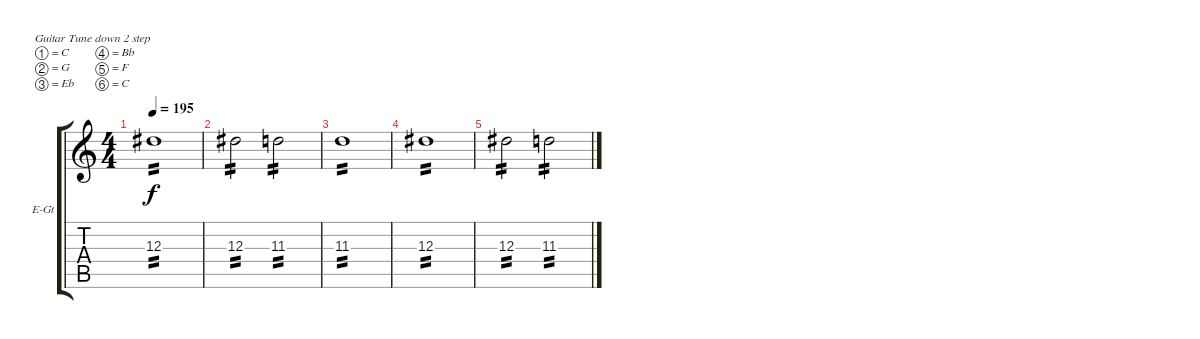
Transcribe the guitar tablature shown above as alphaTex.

\defaultSystemsLayout 4
\bracketExtendMode groupsimilarinstruments
\firstSystemTrackNameOrientation horizontal
\otherSystemsTrackNameOrientation horizontal
\track ("Electric Guitar" "E-Gt") {instrument distortionguitar}
\staff {score tabs}
\tuning (C4 G3 Eb3 Bb2 F2 C2)
\ts (4 4)
\tempo 195
\clef g2
\ks c
12.3.1{tp 2 dy f} |
12.3.2{tp 2} 11.3.2{tp 2} |
11.3.1{tp 2} |
12.3.1{tp 2} |
12.3.2{tp 2} 11.3.2{tp 2}
